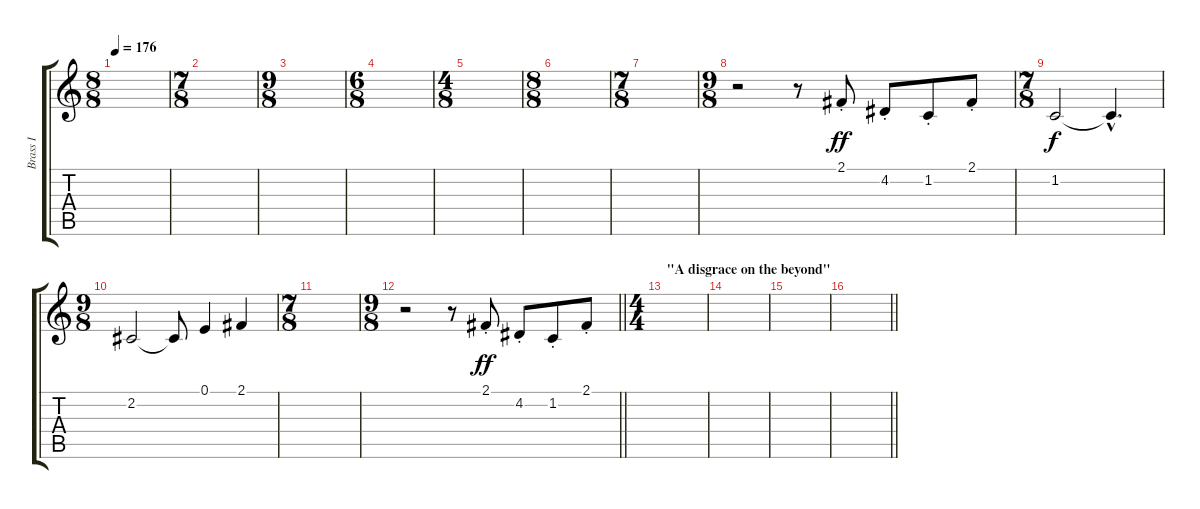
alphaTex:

\track ("Brass I" "Brass I") {instrument frenchhorn}
\staff {score tabs}
\tuning (E4 B3 G3 D3 A2 E2) {hide}
\ts (8 8)
\tempo 176
\clef g2
\ks c
|
\ts (7 8)
|
\ts (9 8)
|
\ts (6 8)
|
\ts (4 8)
|
\ts (8 8)
|
\ts (7 8)
|
\ts (9 8)
r.2 r.8 2.1{st}.8{dy ff volume 15} 4.2{st}.8 1.2{st}.8 2.1{st}.8 |
\ts (7 8)
1.2.2{dy f} 1.2{hac t}.4{d} |
\ts (9 8)
2.2.2 2.2{t}.8 0.1.4 2.1.4 |
\ts (7 8)
|
\ts (9 8)
\barLineRight lightlight
r.2 r.8 2.1{st}.8{dy ff volume 15} 4.2{st}.8 1.2{st}.8 2.1{st}.8 |
\ts (4 4)
\section ("" "\"A disgrace on the beyond\"")
|
|
|
\barLineRight lightlight
